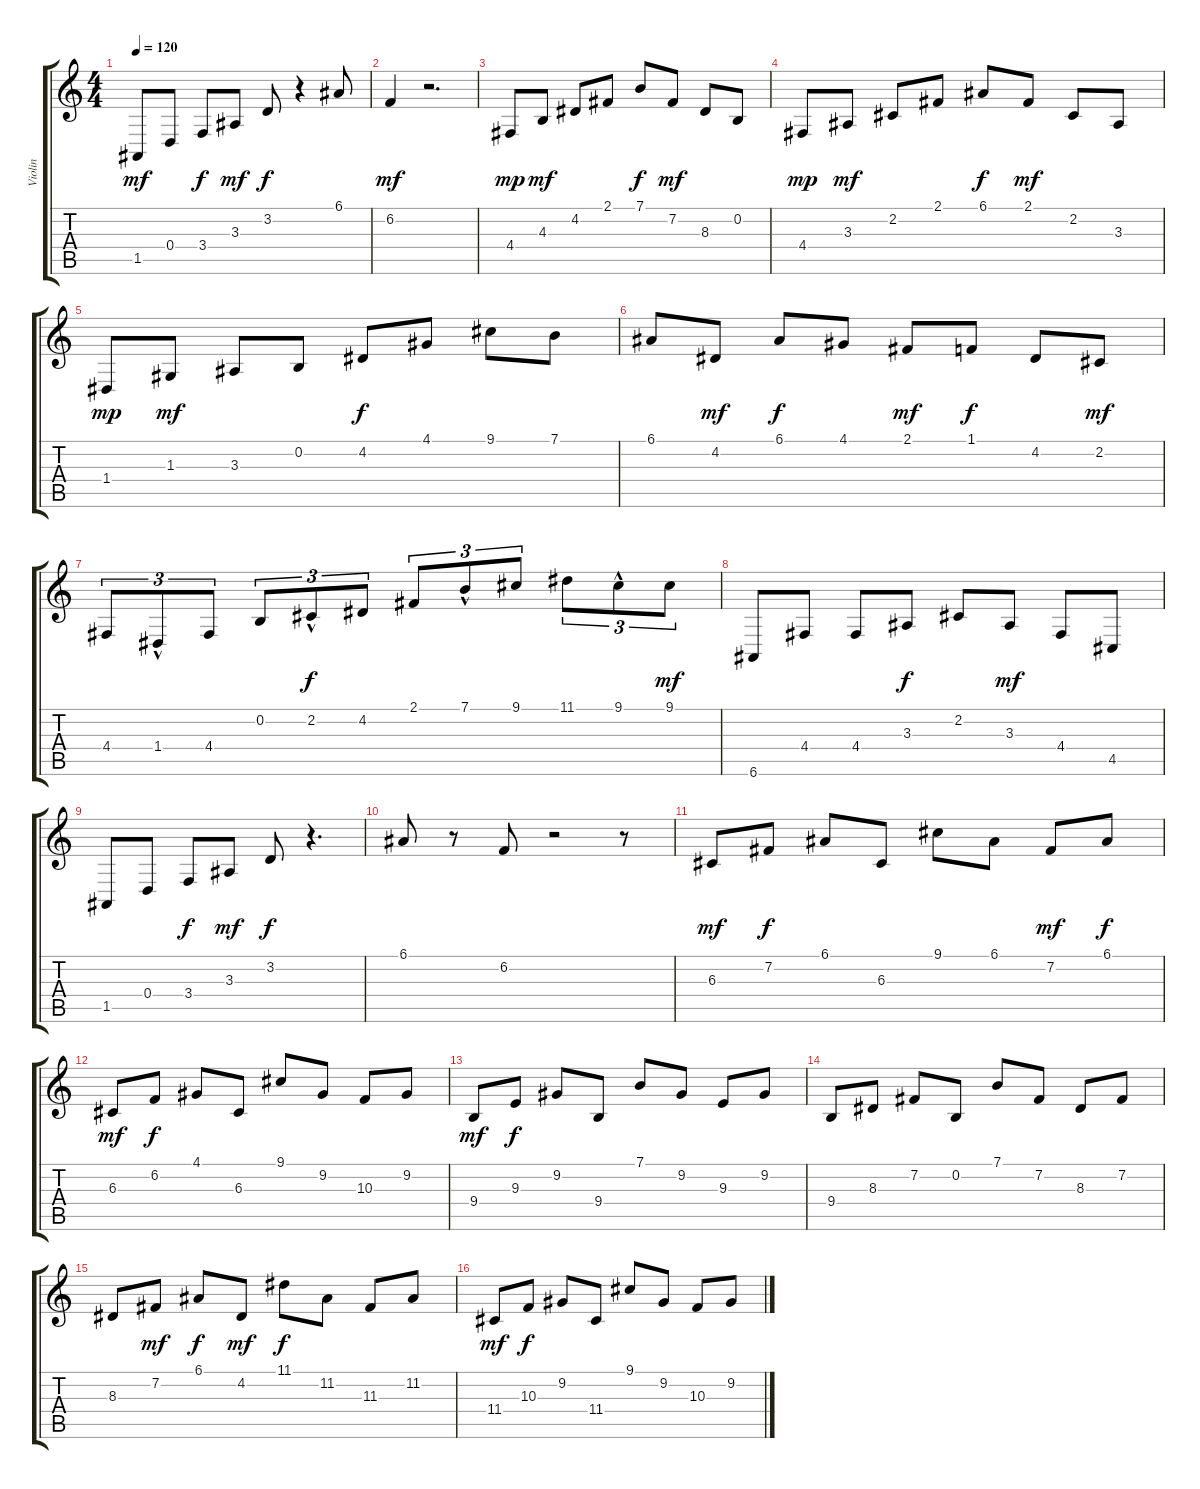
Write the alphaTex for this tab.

\track ("Violin" "Violin") {instrument violin}
\staff {score tabs}
\tuning (E4 B3 G3 D3 A2 E2) {hide}
\ts (4 4)
\tempo 120
\clef g2
\ks c
1.5.8{dy mf} 0.4.8 3.4.8{dy f} 3.3.8{dy mf} 3.2.8{dy f} r.4 6.1.8 |
6.2.4{dy mf} r.2{d} |
4.4.8{dy mp volume 10} 4.3.8{dy mf} 4.2.8 2.1.8 7.1.8{dy f} 7.2.8{dy mf} 8.3.8 0.2.8 |
4.4.8{dy mp} 3.3.8{dy mf} 2.2.8 2.1.8 6.1.8{dy f} 2.1.8{dy mf} 2.2.8 3.3.8 |
1.4.8{dy mp} 1.3.8{dy mf} 3.3.8 0.2.8 4.2.8{dy f} 4.1.8 9.1.8 7.1.8 |
6.1.8 4.2.8{dy mf} 6.1.8{dy f} 4.1.8 2.1.8{dy mf} 1.1.8{dy f} 4.2.8 2.2.8{dy mf} |
4.4.8{tu (3 2)} 1.4{hac}.8{tu (3 2)} 4.4.8{tu (3 2)} 0.2.8{tu (3 2)} 2.2{hac}.8{tu (3 2) dy f} 4.2.8{tu (3 2)} 2.1.8{tu (3 2)} 7.1{hac}.8{tu (3 2)} 9.1.8{tu (3 2)} 11.1.8{tu (3 2)} 9.1{hac}.8{tu (3 2)} 9.1.8{tu (3 2) dy mf} |
6.6.8 4.4.8 4.4.8 3.3.8{dy f} 2.2.8 3.3.8{dy mf} 4.4.8 4.5.8 |
1.5.8 0.4.8 3.4.8{dy f} 3.3.8{dy mf} 3.2.8{dy f} r.4{d} |
6.1.8 r.8 6.2.8 r.2 r.8 |
6.3.8{dy mf} 7.2.8{dy f} 6.1.8 6.3.8 9.1.8 6.1.8 7.2.8{dy mf} 6.1.8{dy f} |
6.3.8{dy mf} 6.2.8{dy f} 4.1.8 6.3.8 9.1.8 9.2.8 10.3.8 9.2.8 |
9.4.8{dy mf} 9.3.8{dy f} 9.2.8 9.4.8 7.1.8 9.2.8 9.3.8 9.2.8 |
9.4.8 8.3.8 7.2.8 0.2.8 7.1.8 7.2.8 8.3.8 7.2.8 |
8.3.8 7.2.8{dy mf} 6.1.8{dy f} 4.2.8{dy mf} 11.1.8{dy f} 11.2.8 11.3.8 11.2.8 |
11.4.8{dy mf} 10.3.8{dy f} 9.2.8 11.4.8 9.1.8 9.2.8 10.3.8 9.2.8
